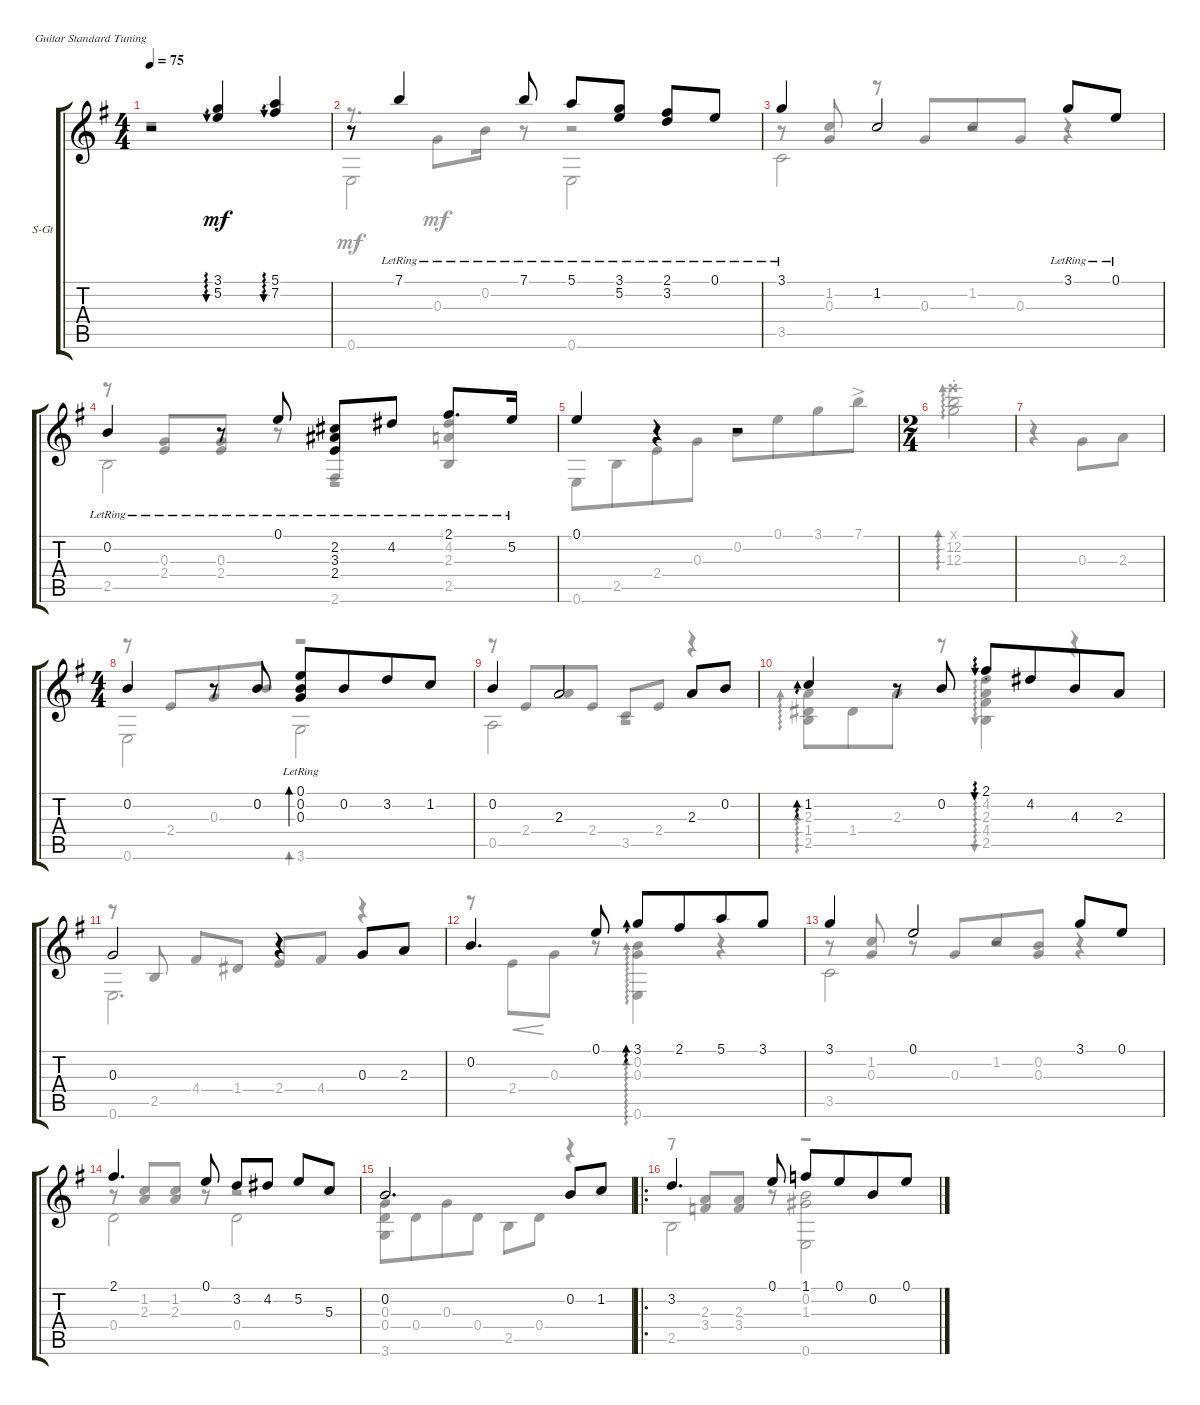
\defaultSystemsLayout 4
\bracketExtendMode groupsimilarinstruments
\firstSystemTrackNameOrientation horizontal
\otherSystemsTrackNameOrientation horizontal
\track ("Steel Guitar" "S-Gt") {instrument acousticguitarsteel}
\staff {score tabs}
\tuning (E4 B3 G3 D3 A2 E2)
\voice
\ts (4 4)
\tempo 75
\clef g2
\scale
1.08575
\ks g
r.2{dy mf instrument acousticguitarsteel} (3.1 5.2).4{au 0} (5.1 7.2).4{au 0} |
\scale
0.91425 r.8 7.1{lr}.4 7.1{lr}.8{beam split} 5.1{lr}.8 (5.2{lr} 3.1{lr}).8 (3.2{lr} 2.1{lr}).8 0.1{lr}.8 |
\scale
1.05549 3.1{lr}.4 1.2.2 3.1{lr}.8 0.1{lr}.8 |
\scale
0.944515 0.2{lr}.4 r.8 0.1{lr}.8 (2.2{lr} 3.3{lr} 2.4{lr}).8 4.2{lr}.8 2.1{lr}.8{d} 5.2{lr}.16 |
\scale
1.05549 0.1.4 r.4 r.2 |
\ts (2 4)
\scale
0.944515 |
\scale
1.05549 |
\ts (4 4)
\scale
0.944515 0.2.4 r.8 0.2.8 (0.1{lr} 0.2 0.3).8{bd 240 beam merge} 0.2.8{beam merge} 3.2.8{beam merge} 1.2.8 |
\scale
1.05549 0.2.4 2.3.2 2.3.8 0.2.8 |
\scale
0.944515 1.2.4{ad 0} r.8 0.2.8 2.1{st}.8{au 0 beam merge} 4.2.8{beam merge} 4.3.8{beam merge} 2.3.8 |
\scale
1.05549 0.3.2 r.4 0.3.8 2.3.8 |
\scale
0.944515 0.2.4{d} 0.1.8 3.1.8{ad 0 beam merge} 2.1.8{beam merge} 5.1.8{beam merge} 3.1.8 |
\scale
1.05549 3.1.4 0.1.2 3.1.8 0.1.8 |
\scale
0.944515 2.1.4{d} 0.1.8 3.2.8 4.2.8 5.2.8 5.3.8 |
\scale
1.05549 0.2.2{d} 0.2.8 1.2.8 |
\ro
\scale
0.944515 3.2.4{d} 0.1.8 1.1.8{beam merge} 0.1.8{beam merge} 0.2.8{beam merge} 0.1.8
\voice
\clef g2
\ottava regular
\simile none
\scale
1.08575
\ks g
r.1{dy mf} |
\scale
0.91425 r.8{d} 0.3.8{beam merge} 0.2.16 r.8 r.2 |
\scale
1.05549 r.8{beam invert} (1.2 0.3).8 r.8 0.3.8{beam invert beam merge} 1.2.8{beam merge} 0.3.8 r.4 |
\scale
0.944515 r.8{beam invert beam merge} (0.3 2.4).8{beam invert beam merge} (0.3 2.4).8 r.8 2.6.4{beam invert} (4.2 2.3 2.5).4{beam invert} |
\scale
1.05549 0.6.8{beam merge} 2.5.8{beam merge} 2.4.8{beam merge} 0.3.8{beam split} 0.2.8{beam merge} 0.1.8{beam merge} 3.1.8{beam merge} 7.1{ac}.8{beam merge} |
\scale
0.944515 (12.1{st x} 12.3{st} 12.2).2{ad 0} |
\scale
1.05549 r.4 0.3.8 2.3.8 |
\scale
0.944515 r.8{beam invert beam merge} 2.4.8{beam invert beam merge} 0.3.8{beam merge} 0.2.8{beam merge} r.2{bd 0 beam invert} |
\scale
1.05549 r.8{beam invert beam merge} 2.4.8{beam invert beam merge} 2.3.8{beam merge} 2.4.8{beam split} 3.5.8{beam invert beam merge} 2.4.8{beam merge} r.4{beam merge} |
\scale
0.944515 (2.3 1.4 2.5).8{ad 119 beam merge} 1.4.8{beam merge} 2.3.8{beam merge} r.8{beam merge} (4.2 2.3 4.4 2.5).4{au 0} r.4 |
\scale
1.05549 r.8 2.5.8{beam invert} 4.4.8{beam invert} 1.4.8 2.4.8{beam invert} 4.4.8 r.4 |
\scale
0.944515 r.8 2.4.8{cre beam merge} 0.3.8{beam merge} r.8 (0.2 0.3 0.6).4{ad 0} r.4 |
\scale
1.05549 r.8 (1.2 0.3).8{beam invert} r.8{beam invert} 0.3.8{beam invert beam merge} 1.2.8{beam merge} (0.3 0.2).8 r.4 |
\scale
0.944515 r.8 (1.2 2.3).8{beam invert beam merge} (1.2 2.3).8 r.8 r.2 |
\scale
1.05549 (0.3 0.4 3.6).8{beam merge} 0.4.8{beam merge} 0.3.8{beam merge} 0.4.8 2.5.8 0.4.8 r.4 |
\scale
0.944515 r.8 (2.3 3.4).8{beam invert beam merge} (2.3 3.4).8 r.8 r.2
\voice
\clef g2
\ottava regular
\simile none
\scale
1.08575
\ks g
|
\scale
0.91425 0.6.2 0.6.2 |
\scale
1.05549 3.5.2 r.2 |
\scale
0.944515 2.5.2 r.2 |
\scale
1.05549 |
\scale
0.944515 |
\scale
1.05549 |
\scale
0.944515 0.6.2 3.6.2{bd 0} |
\scale
1.05549 0.5.2 r.2 |
\scale
0.944515 |
\scale
1.05549 0.6.2{d} r.4 |
\scale
0.944515 |
\scale
1.05549 3.5.2 r.2 |
\scale
0.944515 0.4.2 0.4.2 |
\scale
1.05549 |
\scale
0.944515 2.5.2 (0.6 1.3 0.2).2
